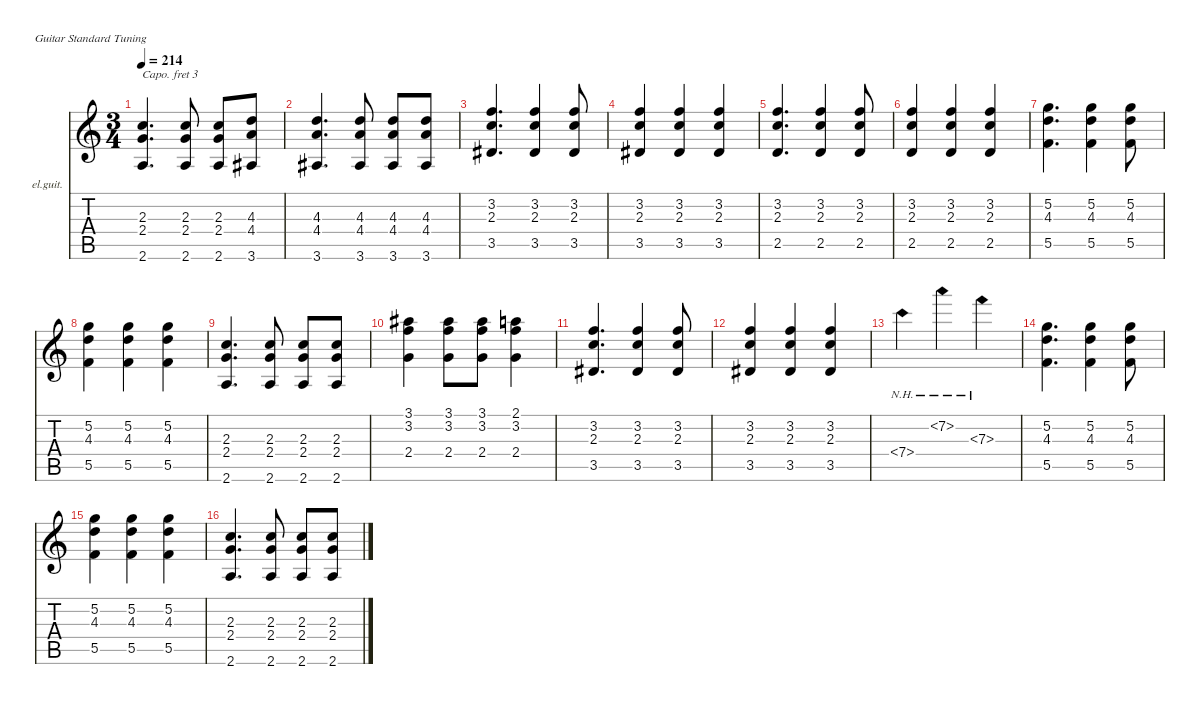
\hideDynamics
\bracketExtendMode nobrackets
\firstSystemTrackNameOrientation horizontal
\track ("Clean Guitar" "el.guit.") {instrument electricguitarclean}
\staff {score tabs}
\capo 3
\tuning (E4 B3 G3 D3 A2 E2)
\ts (3 4)
\tempo 214
\clef g2
\ks aminor
(2.6 2.4 2.3).4{d dy mf beam Up} (2.3 2.6 2.4).8{beam Up} (2.3 2.6 2.4).8{beam Up} (4.3 3.6{acc #} 4.4).8{beam Up} |
(4.3 4.4 3.6{acc #}).4{d beam Up} (4.3 4.4 3.6{acc #}).8{beam Up} (4.3 4.4 3.6{acc #}).8{beam Up} (4.3 4.4 3.6{acc #}).8{beam Up} |
(3.5{acc #} 2.3 3.2).4{d beam Up} (3.2 2.3 3.5{acc #}).4{beam Up} (3.2 2.3 3.5{acc #}).8{beam Up} |
(3.2 2.3 3.5{acc #}).4{beam Up} (3.2 2.3 3.5{acc #}).4{beam Up} (3.2 2.3 3.5{acc #}).4{beam Up} |
(2.5 2.3 3.2).4{d beam Up} (3.2 2.3 2.5).4{beam Up} (3.2 2.3 2.5).8{beam Up} |
(3.2 2.3 2.5).4{beam Up} (3.2 2.3 2.5).4{beam Up} (3.2 2.3 2.5).4{beam Up} |
(5.5 4.3 5.2).4{d beam Down} (5.2 4.3 5.5).4{beam Down} (5.2 4.3 5.5).8{beam Down} |
(5.2 4.3 5.5).4{beam Down} (5.2 4.3 5.5).4{beam Down} (5.2 4.3 5.5).4{beam Down} |
(2.6 2.4 2.3).4{d beam Up} (2.3 2.6 2.4).8{beam Up} (2.3 2.6 2.4).8{beam Up} (2.4 2.3 2.6).8{beam Up} |
(2.4 3.2 3.1{acc #}).4{beam Down} (3.1{acc #} 3.2 2.4).8{beam Down} (3.1{acc #} 3.2 2.4).8{beam Down} (2.1 3.2 2.4).4{beam Down} |
(3.5{acc #} 2.3 3.2).4{d beam Up} (3.2 2.3 3.5{acc #}).4{beam Up} (3.2 2.3 3.5{acc #}).8{beam Up} |
(3.2 2.3 3.5{acc #}).4{beam Up} (3.2 2.3 3.5{acc #}).4{beam Up} (3.2 2.3 3.5{acc #}).4{beam Up} |
7.4{nh}.4{beam Down} 7.2{nh}.4{beam Down} 7.3{nh}.4{beam Down} |
(5.5 4.3 5.2).4{d beam Down} (5.2 4.3 5.5).4{beam Down} (5.2 4.3 5.5).8{beam Down} |
(5.2 4.3 5.5).4{beam Down} (5.2 4.3 5.5).4{beam Down} (5.2 4.3 5.5).4{beam Down} |
(2.6 2.4 2.3).4{d beam Up} (2.3 2.6 2.4).8{beam Up} (2.3 2.6 2.4).8{beam Up} (2.4 2.3 2.6).8{beam Up}
